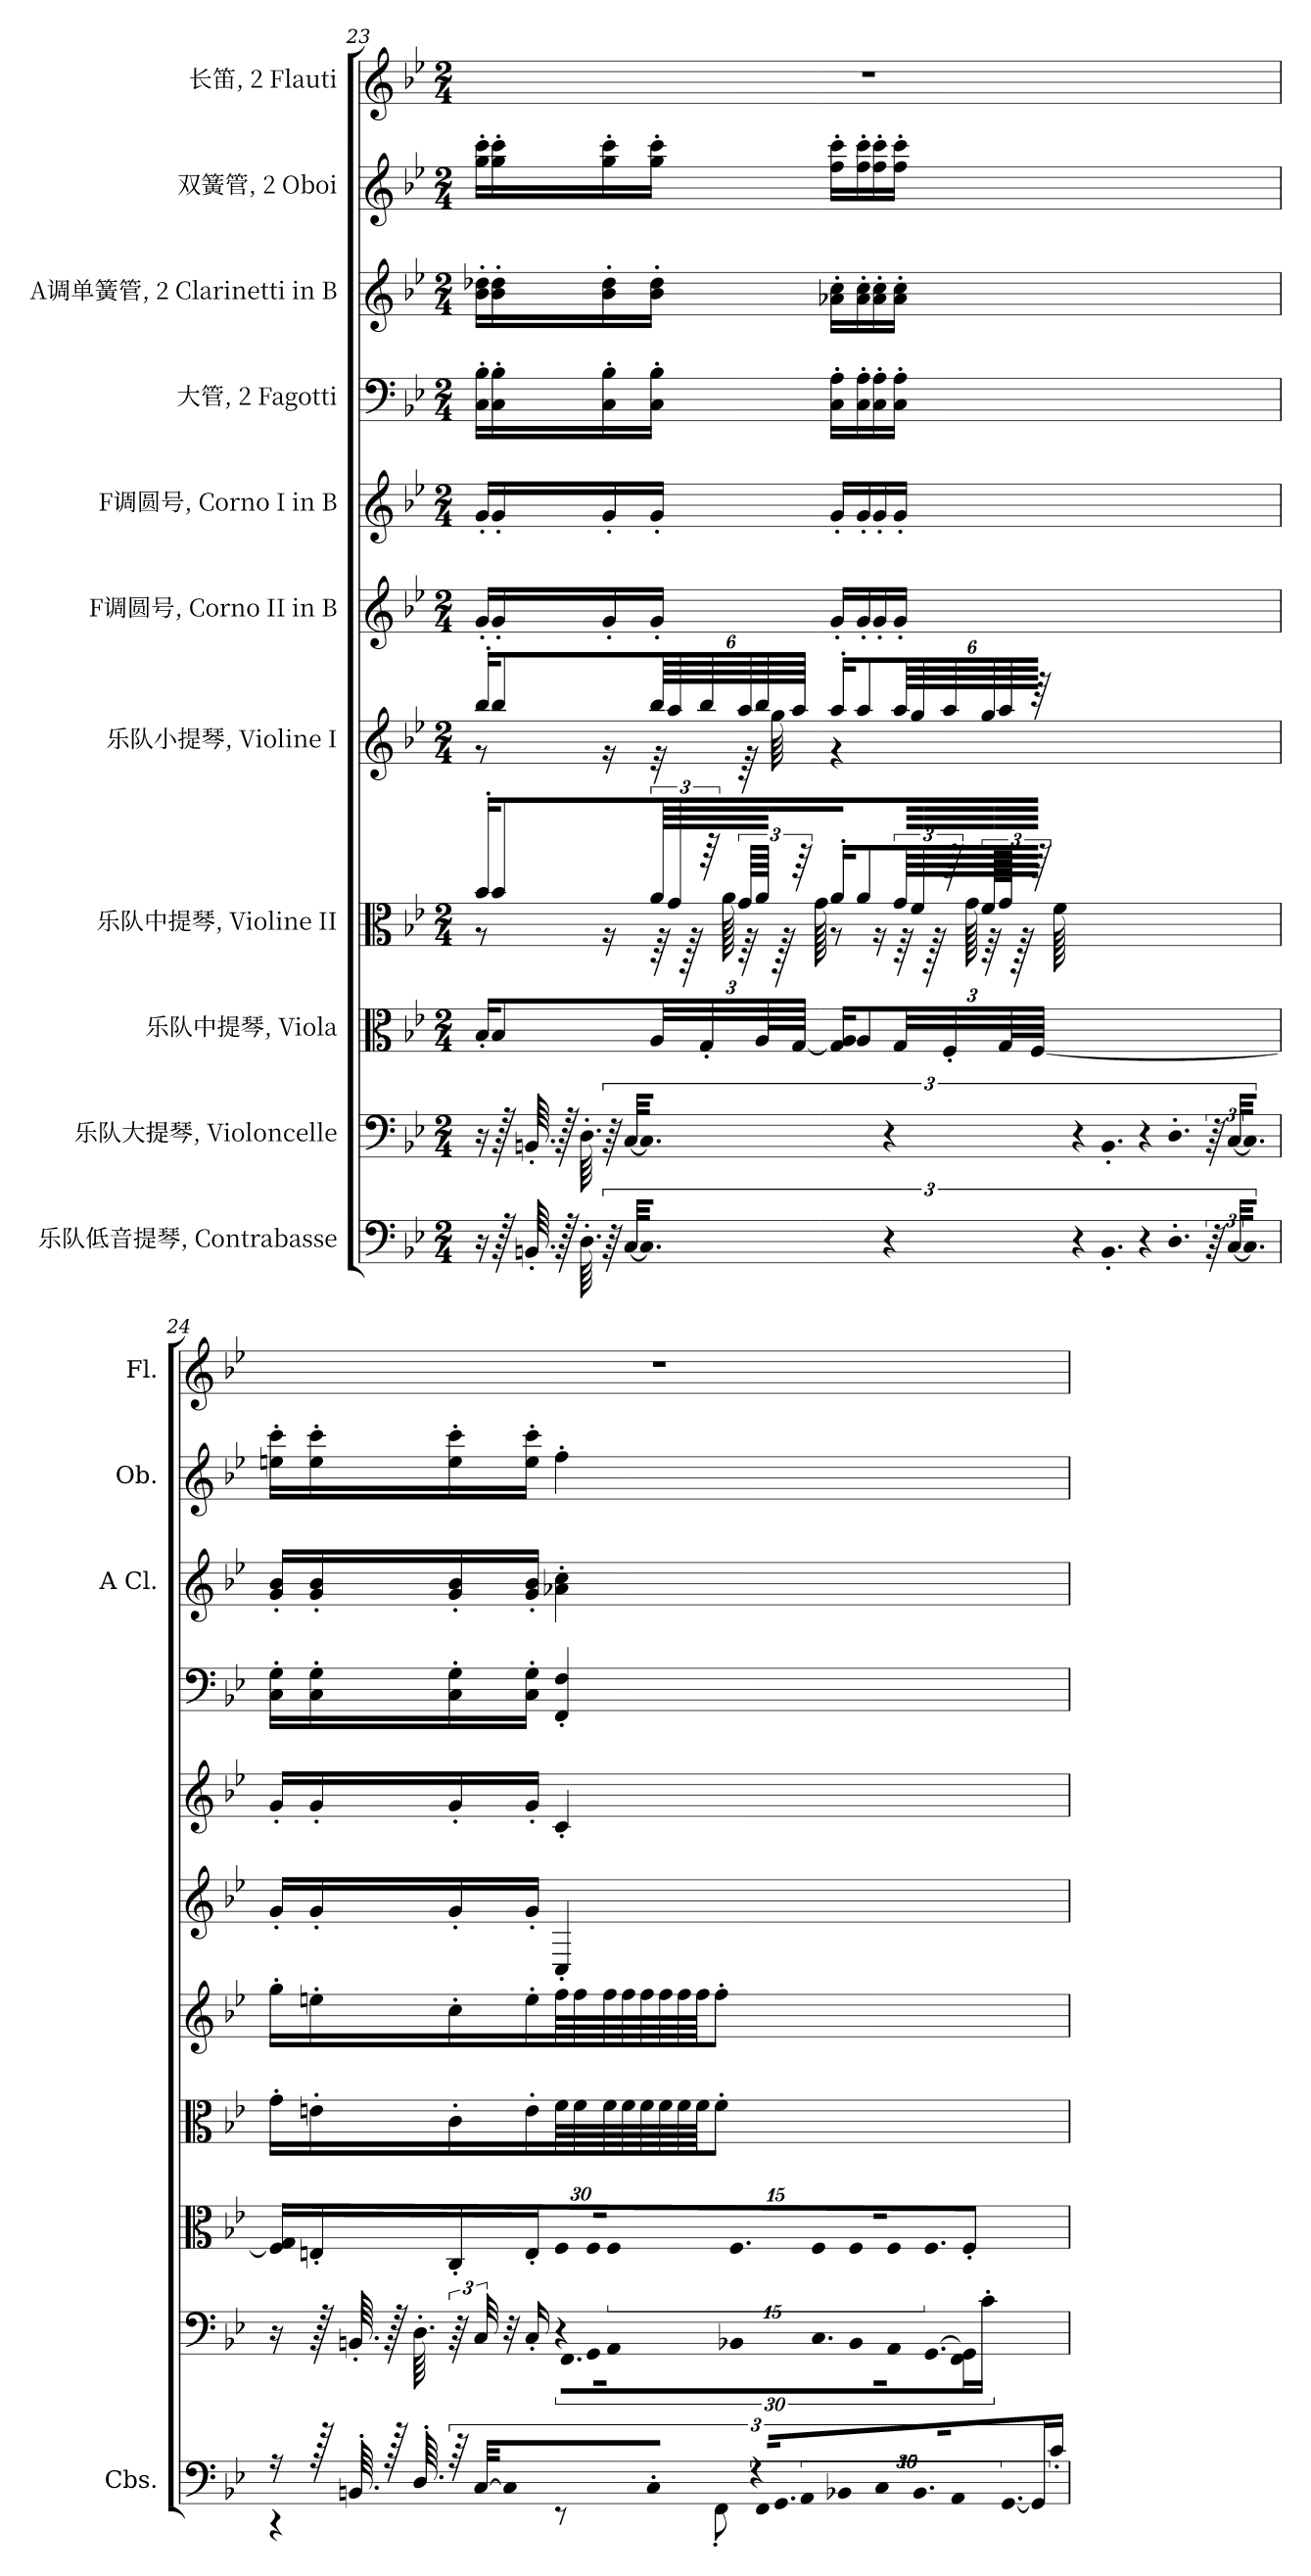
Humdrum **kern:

**kern	**kern	**kern	**kern	**kern	**kern	**kern	**kern	**kern	**kern	**kern
*part11	*part10	*part9	*part8	*part7	*part6	*part5	*part4	*part3	*part2	*part1
*staff11	*staff10	*staff9	*staff8	*staff7	*staff6	*staff5	*staff4	*staff3	*staff2	*staff1
*I"乐队低音提琴, Contrabasse	*I"乐队大提琴, Violoncelle	*I"乐队中提琴, Viola	*I"乐队中提琴, Violine II	*I"乐队小提琴, Violine I	*I"F调圆号, Corno II in B	*I"F调圆号, Corno I in B	*I"大管, 2 Fagotti	*I"A调单簧管, 2 Clarinetti in B	*I"双簧管, 2 Oboi	*I"长笛, 2 Flauti
*I'Cbs.	*	*	*	*	*	*	*	*I'A Cl.	*I'Ob.	*I'Fl.
!!LO:PB:g=z
*clefF4	*clefF4	*clefC3	*clefC3	*clefG2	*clefG2	*clefG2	*clefF4	*clefG2	*clefG2	*clefG2
*ITrd7c12	*	*	*	*	*ITrd4c7	*ITrd4c7	*	*ITrd2c3	*	*
*k[b-e-]	*k[b-e-]	*k[b-e-]	*k[b-e-]	*k[b-e-]	*k[b-e-a-]	*k[b-e-a-]	*k[b-e-]	*k[f#]	*k[b-e-]	*k[b-e-]
*M2/4	*M2/4	*M2/4	*M2/4	*M2/4	*M2/4	*M2/4	*M2/4	*M2/4	*M2/4	*M2/4
=23	=23	=23	=23	=23	=23	=23	=23	=23	=23	=23
*	*	*	*^	*^	*	*	*	*	*	*
16r	16r	16B-'/KL	16b-'/KL	8r	16bb-'/KL	8r	16c'/LL	16c'/LL	16C\' 16B-\'LL	16g\' 16b-X\'LL	16gg\' 16ccc\'LL	2r
128r	128r	8B-/	8b-/	.	8bb-/	.	16c'/	16c'/	16C\' 16B-\'	16g\' 16b-\'	16gg\' 16ccc\'	.
64.BBBn'/	64.BBn'/	.	.	.	.	.	.	.	.	.	.	.
128r	128r	.	.	.	.	.	.	.	.	.	.	.
64.DD'\	64.D'\	.	.	.	.	.	.	.	.	.	.	.
96r	96r	.	.	16r	.	16r	16c'/	16c'/	16C\' 16B-\'	16g\' 16b-\'	16gg\' 16ccc\'	.
[48CC/KLL	[48C/KLL	.	.	.	.	.	.	.	.	.	.	.
16.CC/JJ]	16.C/JJ]	.	.	.	.	.	.	.	.	.	.	.
*	*	*Xbrackettup	*	*	*Xbrackettup	*	*	*	*	*	*	*
.	.	48A/LL	96a/LLL	64r	96bb-/LLL	32r	16c'/JJ	16c'/JJ	16C\' 16B-\'JJ	16g\' 16b-\'JJ	16gg\' 16ccc\'JJ	.
.	.	.	96g/JJJJ	.	96aa/	.	.	.	.	.	.	.
.	.	.	.	128r	.	.	.	.	.	.	.	.
.	.	48G'/	96r	.	96bb-/	.	.	.	.	.	.	.
.	.	.	.	128a\	.	.	.	.	.	.	.	.
.	.	.	96g/LLLL	64r	96aa/	64r	.	.	.	.	.	.
.	.	96A/L	96a/JJJJ	.	96bb-/	.	.	.	.	.	.	.
.	.	.	.	128r	.	64gg\	.	.	.	.	.	.
.	.	[96G/JJJJ	96r	.	96aa/JJJJ	.	.	.	.	.	.	.
.	.	.	.	128g\	.	.	.	.	.	.	.	.
16r	16r	16G/] 16A/KL	16a'/KL	8r	16aa'/KL	4r	16c'/LL	16c'/LL	16C\' 16A\'LL	16fn\' 16a\'LL	16ff\' 16ccc\'LL	.
128r	128r	8A/	8a/	.	8aa/	.	16c'/	16c'/	16C\' 16A\'	16f\' 16a\'	16ff\' 16ccc\'	.
64.BBB'/	64.BB'/	.	.	.	.	.	.	.	.	.	.	.
128r	128r	.	.	.	.	.	.	.	.	.	.	.
64.DD'\	64.D'\	.	.	.	.	.	.	.	.	.	.	.
96r	96r	.	.	16r	.	.	16c'/	16c'/	16C\' 16A\'	16f\' 16a\'	16ff\' 16ccc\'	.
[48CC/KLL	[48C/KLL	.	.	.	.	.	.	.	.	.	.	.
16.CC/JJ]	16.C/JJ]	.	.	.	.	.	.	.	.	.	.	.
.	.	48G/LL	96g/LLL	64r	96aa/LLL	.	16c'/JJ	16c'/JJ	16C\' 16A\'JJ	16f\' 16a\'JJ	16ff\' 16ccc\'JJ	.
.	.	.	96f/JJJJ	.	96gg/	.	.	.	.	.	.	.
.	.	.	.	128r	.	.	.	.	.	.	.	.
.	.	48F'/	96r	.	96aa/	.	.	.	.	.	.	.
.	.	.	.	128g\	.	.	.	.	.	.	.	.
*	*	*	*	*	*brackettup	*	*	*	*	*	*	*
.	.	.	96f/LLLL	64r	96gg/	.	.	.	.	.	.	.
.	.	96G/L	96g/JJJJ	.	96aa/JJJJ	.	.	.	.	.	.	.
.	.	.	.	128r	.	.	.	.	.	.	.	.
.	.	[96F/JJJJ	96r	.	96r	.	.	.	.	.	.	.
.	.	.	.	128f\	.	.	.	.	.	.	.	.
*	*	*	*v	*v	*	*	*	*	*	*	*	*
*	*	*	*	*v	*v	*	*	*	*	*	*
!!LO:PB:g=z
=24	=24	=24	=24	=24	=24	=24	=24	=24	=24	=24
*^	*	*	*	*	*	*	*	*	*	*
16r	4r	16r	16F/] 16G/LL	16g'\LL	16gg'\LL	16c'/LL	16c'/LL	16C\' 16G\'LL	16e/' 16g/'LL	16een\' 16ccc\'LL	2r
128r	.	128r	16En'/	16en'\	16een'\	16c'/	16c'/	16C\' 16G\'	16e/' 16g/'	16ee\' 16ccc\'	.
64.BBBn'/	.	64.BBn'/	.	.	.	.	.	.	.	.	.
128r	.	128r	.	.	.	.	.	.	.	.	.
64.DD'/	.	64.D'\	.	.	.	.	.	.	.	.	.
96r	.	96r	16C'/	16c'\	16cc'\	16c'/	16c'/	16C\' 16G\'	16e/' 16g/'	16ee\' 16ccc\'	.
[48CC/LLL	.	48C/	.	.	.	.	.	.	.	.	.
32CC/J]	.	32r	.	.	.	.	.	.	.	.	.
16CC'/JJ	.	16C'/	16E'/	16e'\	16ee'\	16c'/JJ	16c'/JJ	16C\' 16G\'JJ	16e/' 16g/'JJ	16ee\' 16ccc\'JJ	.
!LO:N:vis=128	!	!LO:N:vis=128	!LO:N:vis=256%9	!	!	!	!	!	!	!	!
1920%17r	8r	1920%17r	960%17F/LL	64f\LL	64ff\LL	4FF'/	4F'/	4FF/' 4F/'	4fn\' 4a\'	4ff'\	.
!LO:N:vis=256%9	!	!LO:N:vis=256.	!	!	!	!	!	!	!	!	!
960%17FFF/LLLL	.	1920%17FF\KLLLL	.	.	.	.	.	.	.	.	.
.	.	.	.	64f\	64ff\	.	.	.	.	.	.
!	!	!LO:N:vis=256%9	!LO:N:vis=256%9	!	!	!	!	!	!	!	!
.	.	960%17GG\	960%17F/	.	.	.	.	.	.	.	.
!LO:N:vis=256.	!	!	!	!	!	!	!	!	!	!	!
1920%17GGG/K	.	.	.	.	.	.	.	.	.	.	.
.	.	.	.	64f\	64ff\	.	.	.	.	.	.
1920ryy	.	1920ryy	1920ryy	.	.	.	.	.	.	.	.
!LO:N:vis=256%9	!	!LO:N:vis=256%9	!LO:N:vis=256%9	!	!	!	!	!	!	!	!
960%17AAA/	.	960%17AA\	960%17F/	.	.	.	.	.	.	.	.
.	.	.	.	64f\	64ff\	.	.	.	.	.	.
!LO:N:vis=256%9	!	!LO:N:vis=256%9	!LO:N:vis=256.	!	!	!	!	!	!	!	!
960%17BBB-X/	.	960%17BB-X\	1920%17F/K	.	.	.	.	.	.	.	.
!	!	!	!LO:N:vis=256%9	!	!	!	!	!	!	!	!
.	.	.	960%17F/	64f\	64ff\	.	.	.	.	.	.
!LO:N:vis=256%9	!	!LO:N:vis=256.	!	!	!	!	!	!	!	!	!
960%17CC/	.	1920%17C\K	.	.	.	.	.	.	.	.	.
.	.	.	.	64f\	64ff\	.	.	.	.	.	.
!	!	!LO:N:vis=256%9	!LO:N:vis=256%9	!	!	!	!	!	!	!	!
.	.	960%17BB-\	960%17F/	.	.	.	.	.	.	.	.
!LO:N:vis=256.	!	!	!	!	!	!	!	!	!	!	!
1920%17BBB-/K	.	.	.	.	.	.	.	.	.	.	.
.	.	.	.	64f\	64ff\	.	.	.	.	.	.
1920ryy	.	1920ryy	1920ryy	.	.	.	.	.	.	.	.
!LO:N:vis=256%9	!	!LO:N:vis=256%9	!LO:N:vis=256%9	!	!	!	!	!	!	!	!
960%17AAA/	.	960%17AA\	960%17F/	.	.	.	.	.	.	.	.
.	.	.	.	64f\JJJ	64ff\JJJ	.	.	.	.	.	.
!LO:N:vis=256.	!	!LO:N:vis=256.	!LO:N:vis=256.	!	!	!	!	!	!	!	!
[1920%17GGG/JJK	.	[1920%17GG\JJK	1920%17F/JJJK	.	.	.	.	.	.	.	.
16GGG/]	8FFF'\	16FF\ 16GG\]	8F'/J	8f'\J	8ff'\J	.	.	.	.	.	.
16C'/JJ	.	16c'\JJ	.	.	.	.	.	.	.	.	.
*v	*v	*	*	*	*	*	*	*	*	*	*
=	=	=	=	=	=	=	=	=	=	=
*-	*-	*-	*-	*-	*-	*-	*-	*-	*-	*-
